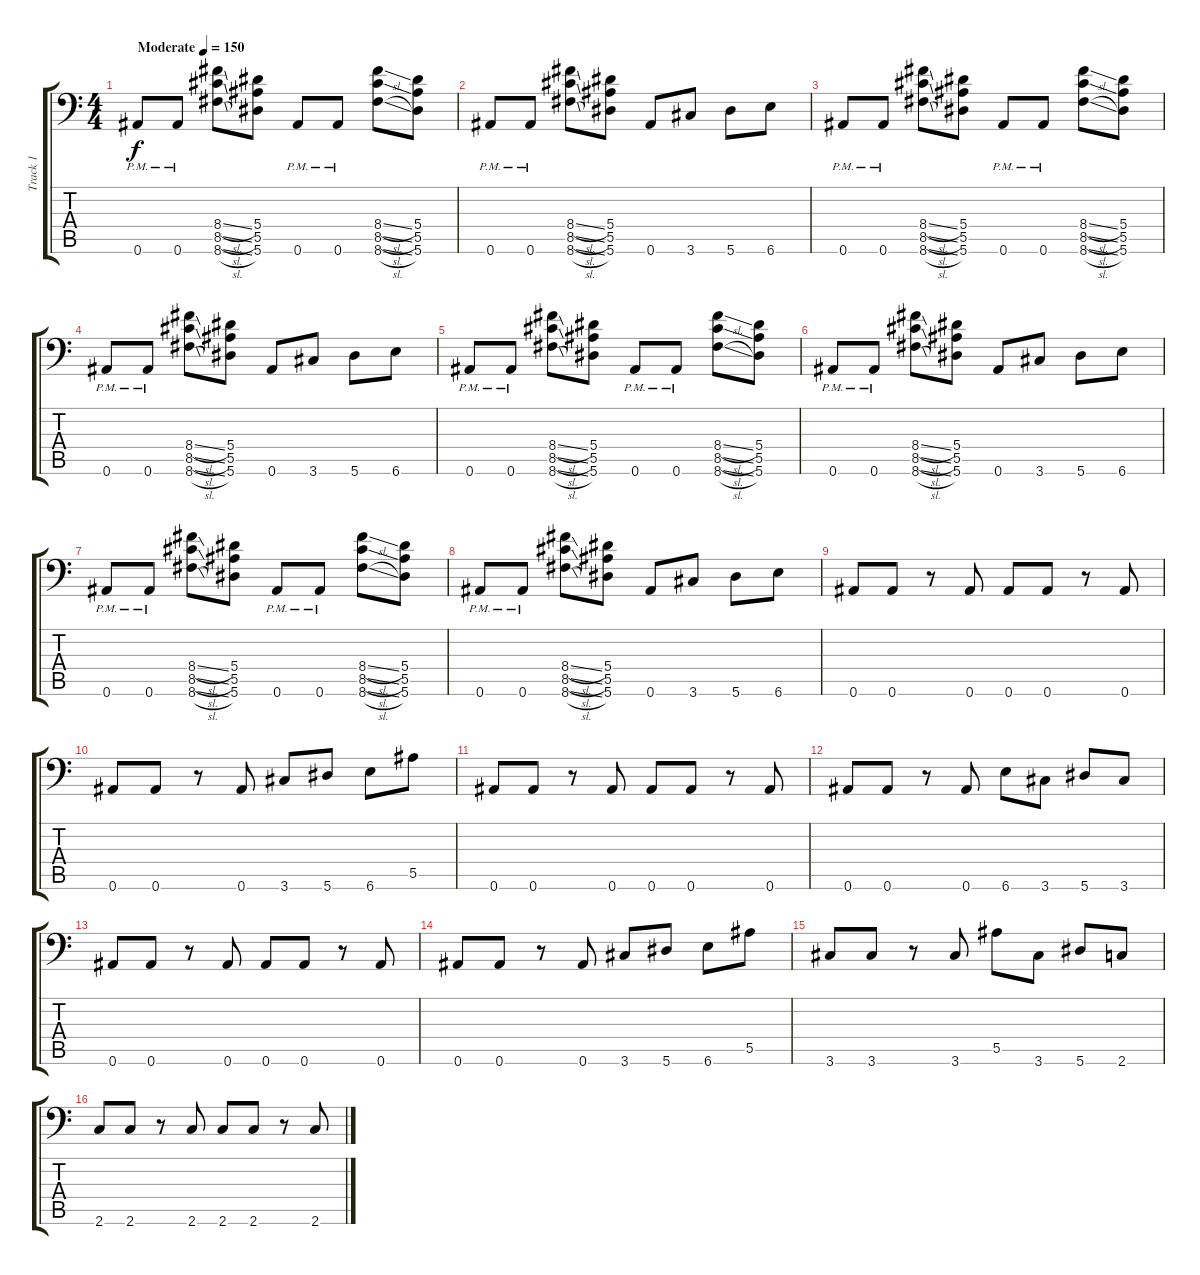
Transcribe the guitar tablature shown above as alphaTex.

\track ("Track 1" "Track 1") {instrument distortionguitar}
\staff {score tabs}
\tuning (C4 G3 Eb3 Bb2 F2 Bb1) {hide}
\ts (4 4)
\tempo (150 "Moderate")
\clef f4
\ks c
0.6{pm}.8{dy f instrument distortionguitar} 0.6{pm}.8 (8.4{sl} 8.5{sl} 8.6{sl}).8 (5.4 5.5 5.6).8 0.6{pm}.8 0.6{pm}.8 (8.4{sl} 8.5{sl} 8.6{sl}).8 (5.4 5.5 5.6).8 |
0.6{pm}.8 0.6{pm}.8 (8.4{sl} 8.5{sl} 8.6{sl}).8 (5.4 5.5 5.6).8 0.6.8 3.6.8 5.6.8 6.6.8 |
0.6{pm}.8 0.6{pm}.8 (8.4{sl} 8.5{sl} 8.6{sl}).8 (5.4 5.5 5.6).8 0.6{pm}.8 0.6{pm}.8 (8.4{sl} 8.5{sl} 8.6{sl}).8 (5.4 5.5 5.6).8 |
0.6{pm}.8 0.6{pm}.8 (8.4{sl} 8.5{sl} 8.6{sl}).8 (5.4 5.5 5.6).8 0.6.8 3.6.8 5.6.8 6.6.8 |
0.6{pm}.8 0.6{pm}.8 (8.4{sl} 8.5{sl} 8.6{sl}).8 (5.4 5.5 5.6).8 0.6{pm}.8 0.6{pm}.8 (8.4{sl} 8.5{sl} 8.6{sl}).8 (5.4 5.5 5.6).8 |
0.6{pm}.8 0.6{pm}.8 (8.4{sl} 8.5{sl} 8.6{sl}).8 (5.4 5.5 5.6).8 0.6.8 3.6.8 5.6.8 6.6.8 |
0.6{pm}.8 0.6{pm}.8 (8.4{sl} 8.5{sl} 8.6{sl}).8 (5.4 5.5 5.6).8 0.6{pm}.8 0.6{pm}.8 (8.4{sl} 8.5{sl} 8.6{sl}).8 (5.4 5.5 5.6).8 |
0.6{pm}.8 0.6{pm}.8 (8.4{sl} 8.5{sl} 8.6{sl}).8 (5.4 5.5 5.6).8 0.6.8 3.6.8 5.6.8 6.6.8 |
0.6.8 0.6.8 r.8 0.6.8 0.6.8 0.6.8 r.8 0.6.8 |
0.6.8 0.6.8 r.8 0.6.8 3.6.8 5.6.8 6.6.8 5.5.8 |
0.6.8 0.6.8 r.8 0.6.8 0.6.8 0.6.8 r.8 0.6.8 |
0.6.8 0.6.8 r.8 0.6.8 6.6.8 3.6.8 5.6.8 3.6.8 |
0.6.8 0.6.8 r.8 0.6.8 0.6.8 0.6.8 r.8 0.6.8 |
0.6.8 0.6.8 r.8 0.6.8 3.6.8 5.6.8 6.6.8 5.5.8 |
3.6.8 3.6.8 r.8 3.6.8 5.5.8 3.6.8 5.6.8 2.6.8 |
2.6.8 2.6.8 r.8 2.6.8 2.6.8 2.6.8 r.8 2.6.8
